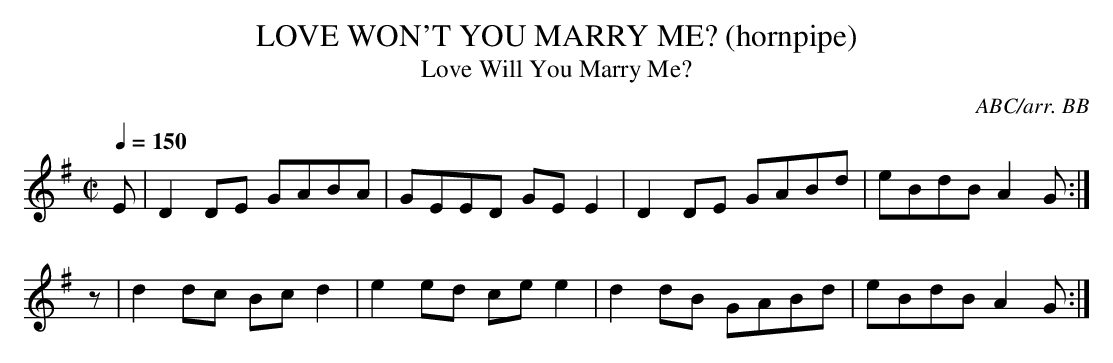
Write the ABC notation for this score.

X:1
T:LOVE WON'T YOU MARRY ME? (hornpipe)
T:Love Will You Marry Me?
C:ABC/arr. BB
Q:1/4=150
L:1/8
M:C|
K:G
E|D2 DE GABA|GEED GE E2|D2 DE GABd|eBdB A2 G:|
z|d2 dc Bc d2|e2 ed ce e2|d2 dB GABd|eBdB A2 G:|
